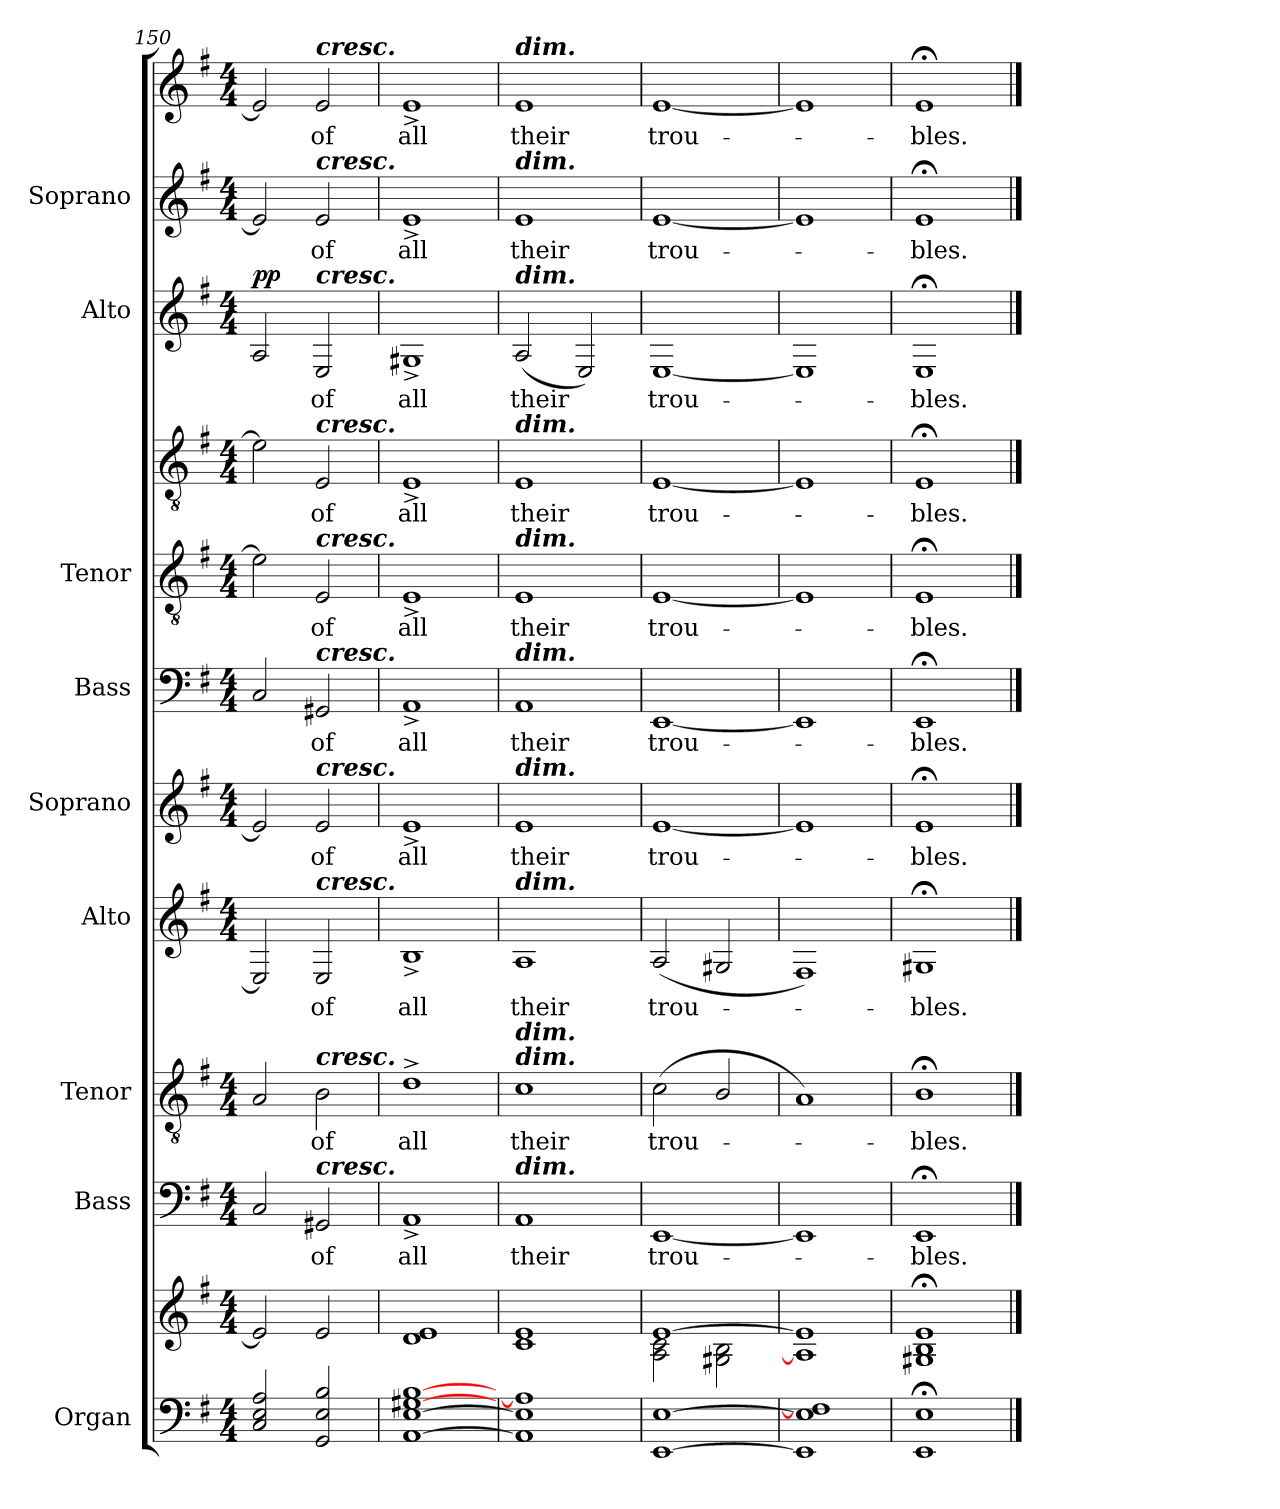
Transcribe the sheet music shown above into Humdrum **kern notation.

**kern	**kern	**kern	**text	**kern	**text	**kern	**text	**kern	**text	**kern	**text	**kern	**text	**kern	**text	**kern	**text	**dynam	**kern	**text	**kern	**text
*part9	*part9	*part8	*part8	*part7	*part7	*part6	*part6	*part5	*part5	*part4	*part4	*part3	*part3	*part3	*part3	*part2	*part2	*part2	*part1	*part1	*part1	*part1
*staff12	*staff11	*staff10	*staff10	*staff9	*staff9	*staff8	*staff8	*staff7	*staff7	*staff6	*staff6	*staff5	*staff5	*staff4	*staff4	*staff3	*staff3	*staff3	*staff2	*staff2	*staff1	*staff1
*I"Organ	*	*I"Bass	*	*I"Tenor	*	*I"Alto	*	*I"Soprano	*	*I"Bass	*	*I"Tenor	*	*	*	*I"Alto	*	*	*I"Soprano	*	*	*
*I'Organ	*	*I'Bass	*	*I'Tenor	*	*I'Alto	*	*I'Soprano	*	*I'Bass	*	*I'Tenor	*	*	*	*I'Alto	*	*	*I'Soprano	*	*	*
*clefF4	*clefG2	*clefF4	*	*clefGv2	*	*clefG2	*	*clefG2	*	*clefF4	*	*clefGv2	*	*clefGv2	*	*clefG2	*	*	*	*	*clefG2	*
*k[f#]	*k[f#]	*k[f#]	*	*k[f#]	*	*k[f#]	*	*k[f#]	*	*k[f#]	*	*k[f#]	*	*k[f#]	*	*k[f#]	*	*	*k[f#]	*	*k[f#]	*
*G:	*G:	*G:	*	*G:	*	*G:	*	*G:	*	*G:	*	*G:	*	*G:	*	*G:	*	*	*G:	*	*G:	*
*M4/4	*M4/4	*M4/4	*	*M4/4	*	*M4/4	*	*M4/4	*	*M4/4	*	*M4/4	*	*M4/4	*	*M4/4	*	*	*M4/4	*	*M4/4	*
=150	=150	=150	=150	=150	=150	=150	=150	=150	=150	=150	=150	=150	=150	=150	=150	=150	=150	=150	=150	=150	=150	=150
*^	*^	*	*	*	*	*	*	*	*	*	*	*	*	*	*	*	*	*	*	*	*	*
!	!	!	!	!	!	!	!	!	!	!	!	!	!	!	!	!	!	!	!	!LO:DY:b	!	!	!	!
2C 2E 2A	1ryy	2e/]	2ryy	2C	.	2A	.	2E]	.	2e]	.	2C	.	2e]	.	2e]	.	2A	.	pp	2e]	.	2e]	.
!	!	!	!	!	!	!	!	!	!	!	!	!	!	!	!	!	!	!	!	!	!	!	!LO:TX:a:Bi:t=cresc.	!
!	!	!	!	!	!	!	!	!	!	!	!	!	!	!	!	!	!	!	!	!	!LO:TX:a:Bi:t=cresc.	!	!	!
!	!	!	!	!	!	!	!	!	!	!	!	!	!	!	!	!	!	!LO:TX:a:Bi:t=cresc.	!	!	!	!	!	!
!	!	!	!	!	!	!	!	!	!	!	!	!	!	!	!	!LO:TX:a:Bi:t=cresc.	!	!	!	!	!	!	!	!
!	!	!	!	!	!	!	!	!	!	!	!	!	!	!LO:TX:a:Bi:t=cresc.	!	!	!	!	!	!	!	!	!	!
!	!	!	!	!	!	!	!	!	!	!	!	!LO:TX:a:Bi:t=cresc.	!	!	!	!	!	!	!	!	!	!	!	!
!	!	!	!	!	!	!	!	!	!	!LO:TX:a:Bi:t=cresc.	!	!	!	!	!	!	!	!	!	!	!	!	!	!
!	!	!	!	!	!	!	!	!LO:TX:a:Bi:t=cresc.	!	!	!	!	!	!	!	!	!	!	!	!	!	!	!	!
!	!	!	!	!	!	!LO:TX:a:Bi:t=cresc.	!	!	!	!	!	!	!	!	!	!	!	!	!	!	!	!	!	!
!	!	!	!	!LO:TX:a:Bi:t=cresc.	!	!	!	!	!	!	!	!	!	!	!	!	!	!	!	!	!	!	!	!
!	!	!	!	!	!LO:LY:b	!	!LO:LY:b	!	!LO:LY:b	!	!LO:LY:b	!	!LO:LY:b	!	!LO:LY:b	!	!LO:LY:b	!	!LO:LY:b	!	!	!LO:LY:b	!	!LO:LY:b
2GG 2E 2B	.	2e/	2ryy	2GG#X	of	2B\	of	2E	of	2e	of	2GG#X	of	2E	of	2E	of	2E	of	.	2e	of	2e	of
=151	=151	=151	=151	=151	=151	=151	=151	=151	=151	=151	=151	=151	=151	=151	=151	=151	=151	=151	=151	=151	=151	=151	=151	=151
!	!	!	!	!	!LO:LY:b	!	!LO:LY:b	!	!LO:LY:b	!	!LO:LY:b	!	!LO:LY:b	!	!LO:LY:b	!	!LO:LY:b	!	!LO:LY:b	!	!	!LO:LY:b	!	!LO:LY:b
[1AA [1E [1G#X [1B	1ryy	1d/ 1e/	1ryy	1AA^	all	1d^	all	1B^	all	1e^	all	1AA^	all	1E^	all	1E^	all	1G#X^	all	.	1e^	all	1e^	all
=152	=152	=152	=152	=152	=152	=152	=152	=152	=152	=152	=152	=152	=152	=152	=152	=152	=152	=152	=152	=152	=152	=152	=152	=152
!	!	!	!	!	!	!	!	!	!	!	!	!	!	!	!	!	!	!	!	!	!	!	!LO:TX:a:Bi:t=dim.	!
!	!	!	!	!	!	!	!	!	!	!	!	!	!	!	!	!	!	!	!	!	!LO:TX:a:Bi:t=dim.	!	!	!
!	!	!	!	!	!	!	!	!	!	!	!	!	!	!	!	!	!	!LO:TX:a:Bi:t=dim.	!	!	!	!	!	!
!	!	!	!	!	!	!	!	!	!	!	!	!	!	!	!	!LO:TX:a:Bi:t=dim.	!	!	!	!	!	!	!	!
!	!	!	!	!	!	!	!	!	!	!	!	!	!	!LO:TX:a:Bi:t=dim.	!	!	!	!	!	!	!	!	!	!
!	!	!	!	!	!	!	!	!	!	!	!	!LO:TX:a:Bi:t=dim.	!	!	!	!	!	!	!	!	!	!	!	!
!	!	!	!	!	!	!	!	!	!	!LO:TX:a:Bi:t=dim.	!	!	!	!	!	!	!	!	!	!	!	!	!	!
!	!	!	!	!	!	!	!	!LO:TX:a:Bi:t=dim.	!	!	!	!	!	!	!	!	!	!	!	!	!	!	!	!
!	!	!	!	!	!	!LO:TX:a:Bi:t=dim.	!	!	!	!	!	!	!	!	!	!	!	!	!	!	!	!	!	!
!	!	!	!	!	!	!LO:TX:a:Bi:t=dim.	!	!	!	!	!	!	!	!	!	!	!	!	!	!	!	!	!	!
!	!	!	!	!LO:TX:a:Bi:t=dim.	!	!	!	!	!	!	!	!	!	!	!	!	!	!	!	!	!	!	!	!
!	!	!	!	!	!LO:LY:b	!	!LO:LY:b	!	!LO:LY:b	!	!LO:LY:b	!	!LO:LY:b	!	!LO:LY:b	!	!LO:LY:b	!	!LO:LY:b	!	!	!LO:LY:b	!	!LO:LY:b
1AA] 1E] 1A]	1ryy	1c/ 1e/	1ryy	1AA	their	1c	their	1A	their	1e	their	1AA	their	1E	their	1E	their	(<2A	their	.	1e	their	1e	their
.	.	.	.	.	.	.	.	.	.	.	.	.	.	.	.	.	.	2E)	.	.	.	.	.	.
=153	=153	=153	=153	=153	=153	=153	=153	=153	=153	=153	=153	=153	=153	=153	=153	=153	=153	=153	=153	=153	=153	=153	=153	=153
!	!	!	!	!	!LO:LY:b	!	!LO:LY:b	!	!LO:LY:b	!	!LO:LY:b	!	!LO:LY:b	!	!LO:LY:b	!	!LO:LY:b	!	!LO:LY:b	!	!	!LO:LY:b	!	!LO:LY:b
[1EE [1E	1ryy	[1e/	2A\ 2c\	[1EE	trou-	(<2c	trou-	(<2A	trou-	[1e	trou-	[1EE	trou-	[1E	trou-	[1E	trou-	[1E	trou-	.	[1e	trou-	[1e	trou-
.	.	.	2G#X\ 2B\	.	.	2B/	.	2G#X	.	.	.	.	.	.	.	.	.	.	.	.	.	.	.	.
=154	=154	=154	=154	=154	=154	=154	=154	=154	=154	=154	=154	=154	=154	=154	=154	=154	=154	=154	=154	=154	=154	=154	=154	=154
1EE] 1E] 1F#]	1ryy	1A/] 1e/]	1ryy	1EE]	.	1A)	.	1F#)	.	1e]	.	1EE]	.	1E]	.	1E]	.	1E]	.	.	1e]	.	1e]	.
=155	=155	=155	=155	=155	=155	=155	=155	=155	=155	=155	=155	=155	=155	=155	=155	=155	=155	=155	=155	=155	=155	=155	=155	=155
!	!	!	!	!	!LO:LY:b	!	!LO:LY:b	!	!LO:LY:b	!	!LO:LY:b	!	!LO:LY:b	!	!LO:LY:b	!	!LO:LY:b	!	!LO:LY:b	!	!	!LO:LY:b	!	!LO:LY:b
1EE; 1E;	1ryy	1G#X/;< 1B/;< 1e/;<	1ryy	1EE;<	bles.	1B;<	bles.	1G#X;<	bles.	1e;<	bles.	1EE;<	bles.	1E;<	bles.	1E;<	bles.	1E;<	bles.	.	1e;<	bles.	1e;<	bles.
*v	*v	*	*	*	*	*	*	*	*	*	*	*	*	*	*	*	*	*	*	*	*	*	*	*
*	*v	*v	*	*	*	*	*	*	*	*	*	*	*	*	*	*	*	*	*	*	*	*	*
==	==	==	==	==	==	==	==	==	==	==	==	==	==	==	==	==	==	==	==	==	==	==
*-	*-	*-	*-	*-	*-	*-	*-	*-	*-	*-	*-	*-	*-	*-	*-	*-	*-	*-	*-	*-	*-	*-
